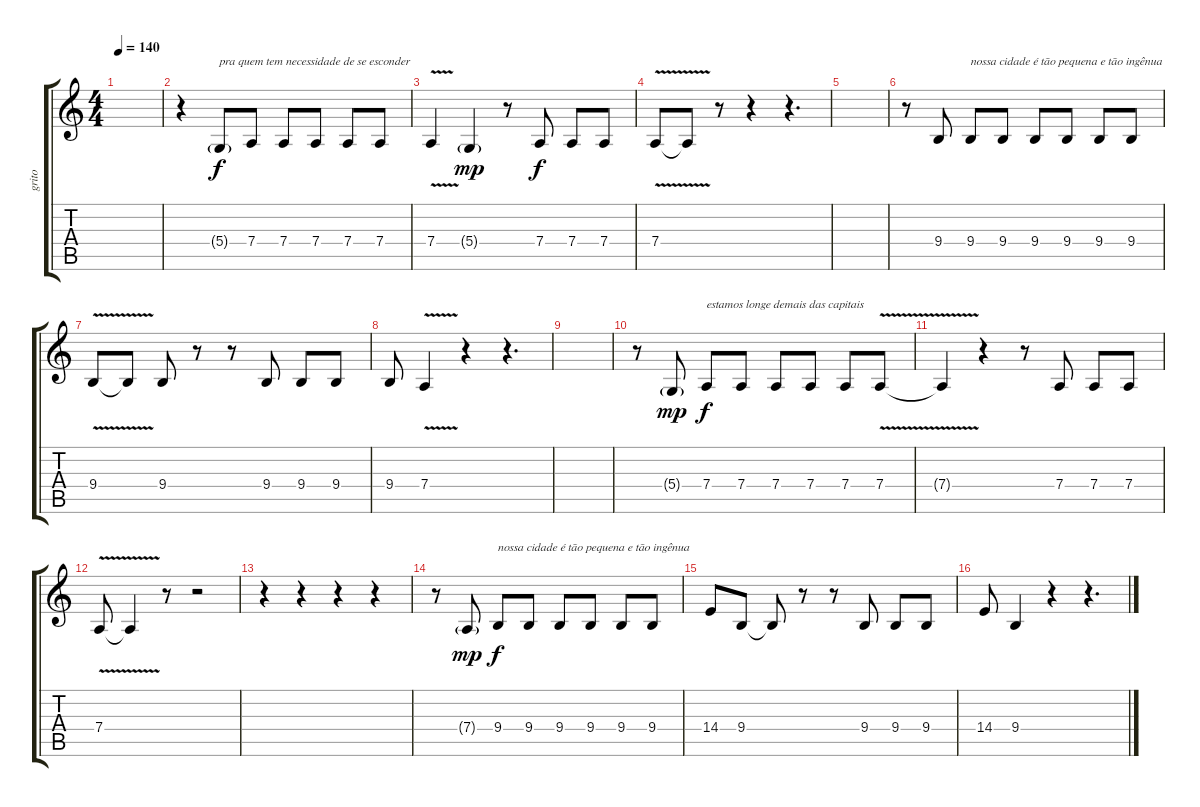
\track ("grito" "grito") {instrument tenorsax}
\staff {score tabs}
\tuning (E4 B3 G3 D3 A2 E2) {hide}
\ts (4 4)
\tempo 140
\clef g2
\ks c
|
r.4 5.4{g}.8{txt "pra quem tem necessidade de se esconder"} 7.4.8{dy f} 7.4.8 7.4.8 7.4.8 7.4.8 |
7.4{v}.4 5.4{g}.4{dy mp} r.8 7.4.8{dy f} 7.4.8 7.4.8 |
7.4{v}.8 7.4{t}.8 r.8 r.4 r.4{d} |
|
r.8 9.4.8 9.4.8{txt "nossa cidade é tão pequena e tão ingênua"} 9.4.8 9.4.8 9.4.8 9.4.8 9.4.8 |
9.4{v}.8 9.4{t}.8 9.4.8 r.8 r.8 9.4.8 9.4.8 9.4.8 |
9.4.8 7.4{v}.4 r.4 r.4{d} |
|
r.8 5.4{g}.8{dy mp} 7.4.8{txt "estamos longe demais das capitais" dy f} 7.4.8 7.4.8 7.4.8 7.4.8 7.4{v}.8 |
7.4{t}.4 r.4 r.8 7.4.8 7.4.8 7.4.8 |
7.4{v}.8 7.4{t}.4 r.8 r.2 |
r.4 r.4 r.4 r.4{txt " "} |
r.8 7.4{g}.8{dy mp} 9.4.8{txt "nossa cidade é tão pequena e tão ingênua" dy f} 9.4.8 9.4.8 9.4.8 9.4.8 9.4.8 |
14.4.8 9.4.8 9.4{t}.8 r.8 r.8 9.4.8 9.4.8 9.4.8 |
14.4.8 9.4.4 r.4 r.4{d}
